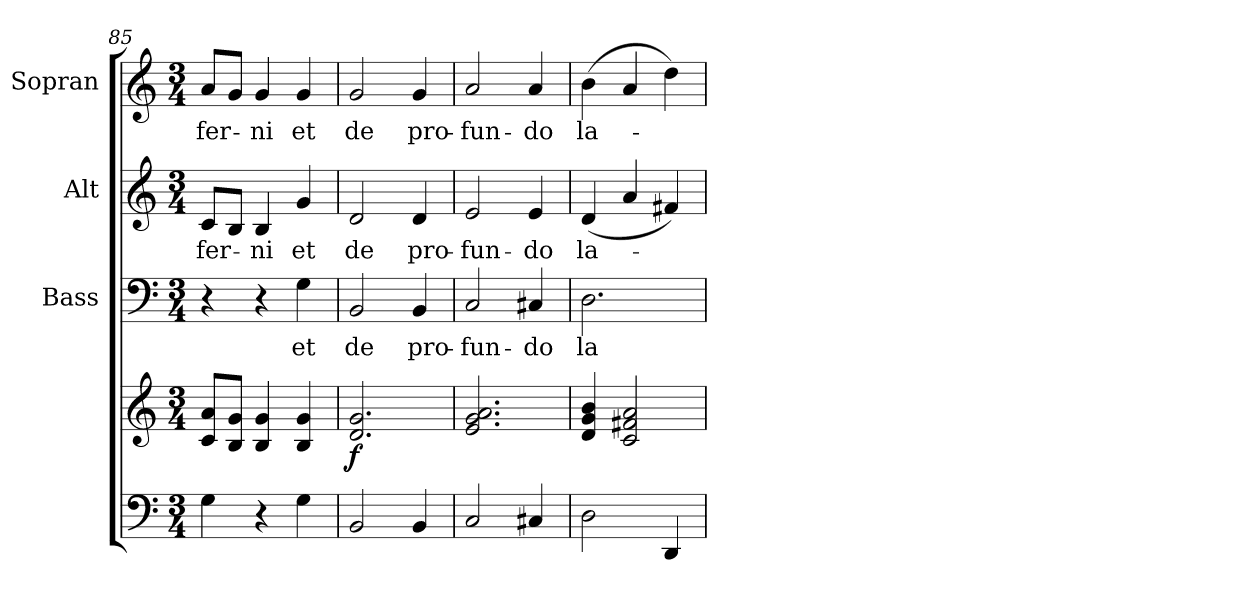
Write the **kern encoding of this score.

**kern	**kern	**dynam	**kern	**text	**kern	**text	**kern	**text
*part4	*part4	*part4	*part3	*part3	*part2	*part2	*part1	*part1
*staff5	*staff4	*staff4/5	*staff3	*staff3	*staff2	*staff2	*staff1	*staff1
*	*	*	*I"Bass	*	*I"Alt	*	*I"Sopran	*
*	*	*	*I'B.	*	*I'A.	*	*I'S.	*
*clefF4	*clefG2	*	*clefF4	*	*clefG2	*	*clefG2	*
*k[]	*k[]	*	*k[]	*	*k[]	*	*k[]	*
*C:	*C:	*	*C:	*	*C:	*	*C:	*
*M3/4	*M3/4	*	*M3/4	*	*M3/4	*	*M3/4	*
=85	=85	=85	=85	=85	=85	=85	=85	=85
!	!	!	!	!	!	!LO:LY:b	!	!LO:LY:b
4G\	8c/ 8a/L	.	4r	.	8c/L	-fer-	8a/L	-fer-
.	8B/ 8g/J	.	.	.	8B/J	.	8g/J	.
!	!	!	!	!	!	!LO:LY:b	!	!LO:LY:b
4r	4B/ 4g/	.	4r	.	4B/	-ni	4g/	-ni
!	!	!	!	!LO:LY:b	!	!LO:LY:b	!	!LO:LY:b
4G\	4B/ 4g/	.	4G\	et	4g/	et	4g/	et
!!LO:PB:g=z
=86	=86	=86	=86	=86	=86	=86	=86	=86
!	!	!LO:DY:b	!	!LO:LY:b	!	!LO:LY:b	!	!LO:LY:b
2BB/	2.d/ 2.g/	f	2BB/	de	2d/	de	2g/	de
!	!	!	!	!LO:LY:b	!	!LO:LY:b	!	!LO:LY:b
4BB/	.	.	4BB/	pro-	4d/	pro-	4g/	pro-
=87	=87	=87	=87	=87	=87	=87	=87	=87
!	!	!	!	!LO:LY:b	!	!LO:LY:b	!	!LO:LY:b
2C/	2.e/ 2.g/ 2.a/	.	2C/	-fun-	2e/	-fun-	2a/	-fun-
!	!	!	!	!LO:LY:b	!	!LO:LY:b	!	!LO:LY:b
4C#X/	.	.	4C#X/	-do	4e/	-do	4a/	-do
=88	=88	=88	=88	=88	=88	=88	=88	=88
!	!	!	!	!LO:LY:b	!	!LO:LY:b	!	!LO:LY:b
2D\	4d/ 4g/ 4b/	.	2.D\	la-	(<4d/	la-	(>4b\	la-
.	2c/ 2f#X/ 2a/	.	.	.	4a/	.	4a/	.
4DD/	.	.	.	.	4f#X/)	.	4dd\)	.
=	=	=	=	=	=	=	=	=
*-	*-	*-	*-	*-	*-	*-	*-	*-
